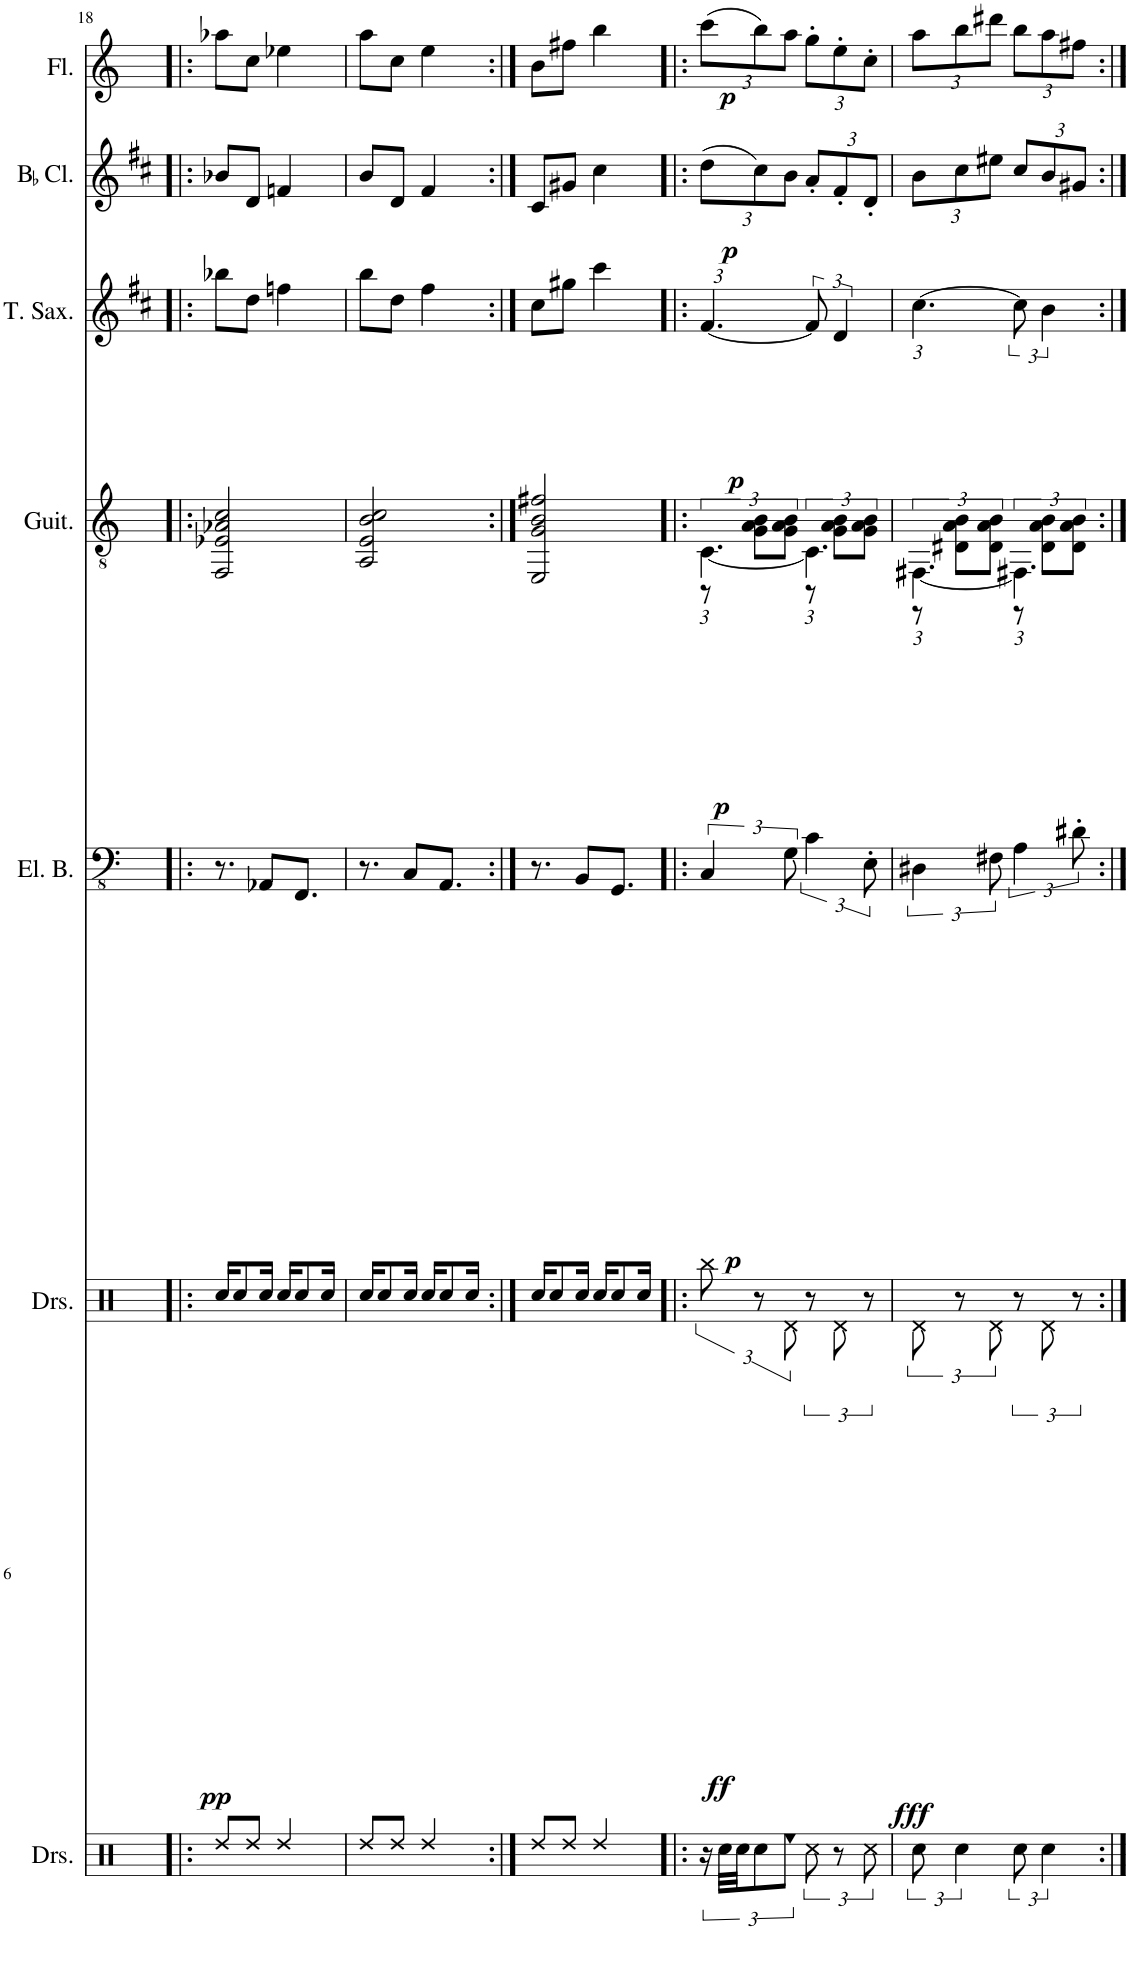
**kern	**dynam	**kern	**dynam	**kern	**dynam	**kern	**dynam	**kern	**dynam	**kern	**dynam	**kern	**dynam
*part7	*part7	*part6	*part6	*part5	*part5	*part4	*part4	*part3	*part3	*part2	*part2	*part1	*part1
*staff7	*staff7	*staff6	*staff6	*staff5	*staff5	*staff4	*staff4	*staff3	*staff3	*staff2	*staff2	*staff1	*staff1
*I"Drumset	*	*I"Drumset	*	*I"Electric Bass	*	*I"Guitar	*	*I"Tenor Saxophone	*	*I"BaccidentalFlat Clarinet	*	*I"Flute	*
*I'Drs.	*	*I'Drs.	*	*I'El. B.	*	*I'Guit.	*	*I'T. Sax.	*	*I'BaccidentalFlat Cl.	*	*I'Fl.	*
!!LO:PB:g=z
*clefX	*	*clefX	*	*clefFv4	*	*clefGv2	*	*clefG2	*	*clefG2	*	*clefG2	*
*	*	*	*	*	*	*	*	*Trd8c14	*	*Trd1c2	*	*	*
*k[]	*	*k[]	*	*k[]	*	*k[]	*	*k[f#c#]	*	*k[f#c#]	*	*k[]	*
*	*	*M2/4	*	*M2/4	*	*	*	*M2/4	*	*M2/4	*	*M2/4	*
=18!|:	=18!|:	=18!|:	=18!|:	=18!|:	=18!|:	=18!|:	=18!|:	=18!|:	=18!|:	=18!|:	=18!|:	=18!|:	=18!|:
!	!LO:DY:b	!	!LO:DY:b	!	!	!	!	!	!	!	!	!	!
8Rdd/L	fff	16Rcc/KL	pp	8.r	.	2FF/ 2E-X/ 2A-X/ 2c/	.	8bb-X\L	.	8b-X/L	.	8aa-X\L	.
.	.	8Rcc/	.	.	.	.	.	.	.	.	.	.	.
8Rdd/J	.	.	.	.	.	.	.	8dd\J	.	8d/J	.	8cc\J	.
.	.	16Rcc/Jk	.	8AAA-X/L	.	.	.	.	.	.	.	.	.
4Rdd/	.	16Rcc/KL	.	.	.	.	.	4ffn\	.	4fn/	.	4ee-X\	.
.	.	8Rcc/	.	8.FFF/J	.	.	.	.	.	.	.	.	.
.	.	16Rcc/Jk	.	.	.	.	.	.	.	.	.	.	.
=19	=19	=19	=19	=19	=19	=19	=19	=19	=19	=19	=19	=19	=19
8Rdd/L	.	16Rcc/KL	.	8.r	.	2AA/ 2E/ 2B/ 2c/	.	8bb\L	.	8b/L	.	8aa\L	.
.	.	8Rcc/	.	.	.	.	.	.	.	.	.	.	.
8Rdd/J	.	.	.	.	.	.	.	8dd\J	.	8d/J	.	8cc\J	.
.	.	16Rcc/Jk	.	8CC/L	.	.	.	.	.	.	.	.	.
4Rdd/	.	16Rcc/KL	.	.	.	.	.	4ff#\	.	4f#/	.	4ee\	.
.	.	8Rcc/	.	8.AAA/J	.	.	.	.	.	.	.	.	.
.	.	16Rcc/Jk	.	.	.	.	.	.	.	.	.	.	.
=20:|!	=20:|!	=20:|!	=20:|!	=20:|!	=20:|!	=20:|!	=20:|!	=20:|!	=20:|!	=20:|!	=20:|!	=20:|!	=20:|!
8Rdd/L	.	16Rcc/KL	.	8.r	.	2EE/ 2G/ 2B/ 2f#X/	.	8cc#\L	.	8c#/L	.	8b\L	.
.	.	8Rcc/	.	.	.	.	.	.	.	.	.	.	.
8Rdd/J	.	.	.	.	.	.	.	8gg#X\J	.	8g#X/J	.	8ff#X\J	.
.	.	16Rcc/Jk	.	8BBB/L	.	.	.	.	.	.	.	.	.
4Rdd/	.	16Rcc/KL	.	.	.	.	.	4ccc#\	.	4cc#\	.	4bb\	.
.	.	8Rcc/	.	8.GGG/J	.	.	.	.	.	.	.	.	.
.	.	16Rcc/Jk	.	.	.	.	.	.	.	.	.	.	.
=21!|:	=21!|:	=21!|:	=21!|:	=21!|:	=21!|:	=21!|:	=21!|:	=21!|:	=21!|:	=21!|:	=21!|:	=21!|:	=21!|:
*	*	*	*	*	*	*^	*	*	*	*	*	*	*
*	*	*	*	*	*	*	*	*	*	*	*Xbrackettup	*	*Xbrackettup	*
!	!LO:DY:b	!	!LO:DY:b	!	!LO:DY:b	!	!	!LO:DY:b	!	!LO:DY:b	!	!LO:DY:b	!	!LO:DY:b
24r	p	12Rbb\	ff	6CC/	p	[6.C\	12r	p	[6.f#/	p	(12dd\L	p	(12ccc\L	p
48Rcc\LLL	.	.	.	.	.	.	.	.	.	.	.	.	.	.
48Rcc\JJ	.	.	.	.	.	.	.	.	.	.	.	.	.	.
12Rcc\	.	12r	.	.	.	.	12G\ 12A\ 12B\L	.	.	.	12cc#\)	.	12bb\)	.
!	!	!	!LO:DY:b	!	!	!	!	!	!	!	!	!	!	!
12Ree\J	.	12Rd\	fff	12GG\	.	.	12G\ 12A\ 12B\J	.	.	.	12b\J	.	12aa\J	.
12Rcc\	.	12r	.	6C\	.	6.C\]	12r	.	12f#/]	.	12a'/L	.	12gg'\L	.
12r	.	12Rd\	.	.	.	.	12G\ 12A\ 12B\L	.	6d/	.	12f#'/	.	12ee'\	.
12Rcc\	.	12r	.	12EE'\	.	.	12G\ 12A\ 12B\J	.	.	.	12d'/J	.	12cc'\J	.
=22	=22	=22	=22	=22	=22	=22	=22	=22	=22	=22	=22	=22	=22	=22
12Rcc\	.	12Rd\	.	6DD#X\	.	[6.FF#X\	12r	.	[6.cc#\	.	12b\L	.	12aa\L	.
6Rcc\	.	12r	.	.	.	.	12D#X\ 12A\ 12B\L	.	.	.	12cc#\	.	12bb\	.
.	.	12Rd\	.	12FF#X\	.	.	12D#\ 12A\ 12B\J	.	.	.	12ee#X\J	.	12ddd#X\J	.
12Rcc\	.	12r	.	6AA\	.	6.FF#X\]	12r	.	12cc#\]	.	12cc#/L	.	12bb\L	.
6Rcc\	.	12Rd\	.	.	.	.	12D#\ 12A\ 12B\L	.	6b\	.	12b/	.	12aa\	.
.	.	12r	.	12D#X'\	.	.	12D#\ 12A\ 12B\J	.	.	.	12g#X/J	.	12ff#X\J	.
*	*	*	*	*	*	*v	*v	*	*	*	*	*	*	*
=:|!	=:|!	=:|!	=:|!	=:|!	=:|!	=:|!	=:|!	=:|!	=:|!	=:|!	=:|!	=:|!	=:|!
*-	*-	*-	*-	*-	*-	*-	*-	*-	*-	*-	*-	*-	*-
